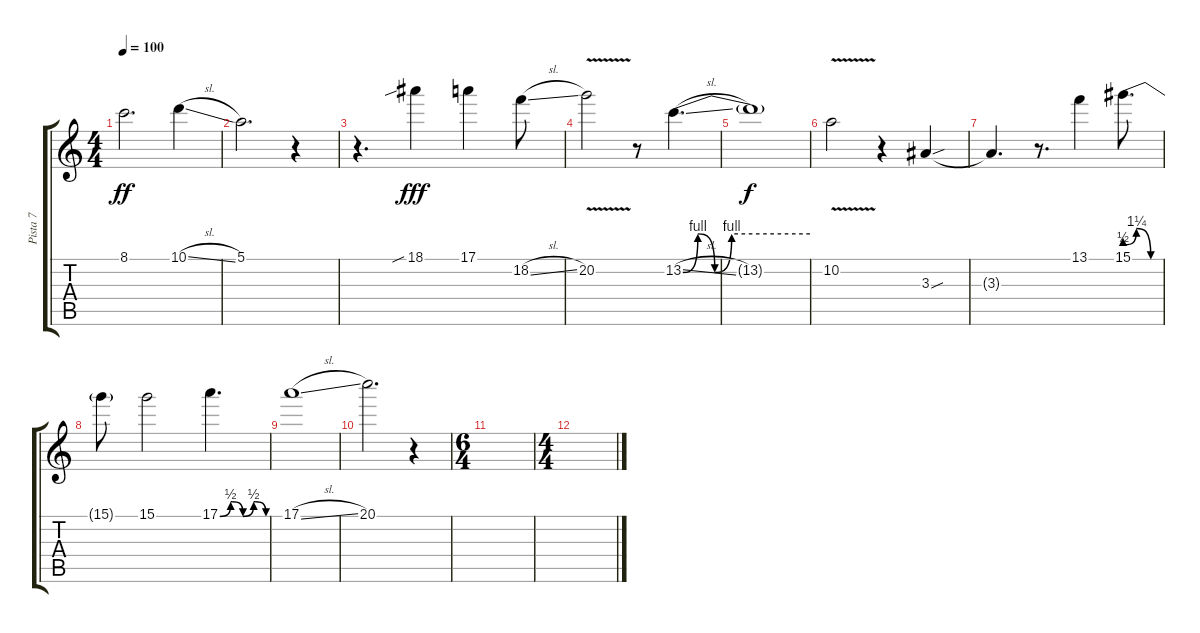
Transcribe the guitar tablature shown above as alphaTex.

\track ("Pista 7" "Pista 7") {instrument overdrivenguitar}
\staff {score tabs}
\tuning (E4 B3 G3 D3 A2 E2) {hide}
\ts (4 4)
\tempo 100
\clef g2
\ks c
8.1.2{d dy ff} 10.1{sl}.4 |
5.1.2{d} r.4 |
r.4{d} 18.1{sib}.4{dy fff} 17.1.4 18.2{sl}.8 |
20.2{v}.2 r.8 13.2{be (custom 0 0 7 4 15 0 23 4 60 4) sl}.4{d} |
13.2{t}.1{dy f} |
10.2{v}.2 r.4 3.3{sou}.4 |
3.3{t}.4{d} r.8{d} 13.1.4 15.1{be (custom 0 2 20 5 45 0 60 0)}.8{d} |
15.1{t}.8 15.1.2 17.1{be (custom 0 0 14 2 16 2 30 0 44 2 46 2 60 0)}.4{d} |
17.1{sl}.1 |
20.1.2{d} r.4 |
\ts (6 4)
|
\ts (4 4)
